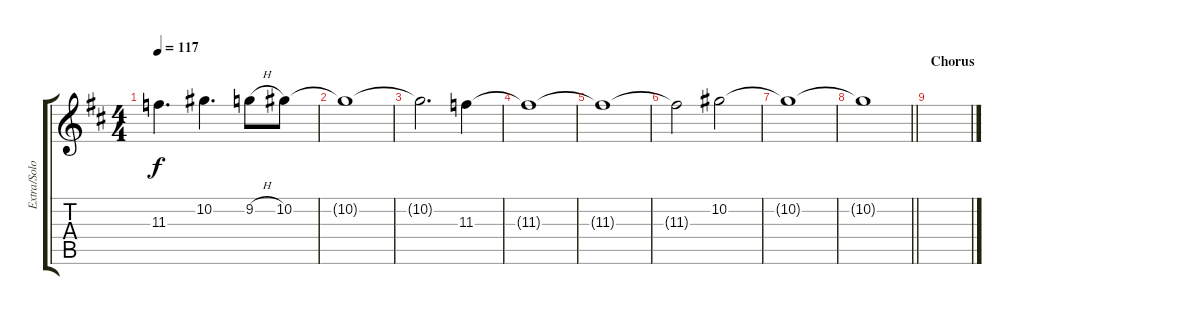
\track ("Extra/Solo" "Extra/Solo") {instrument electricguitarjazz}
\staff {score tabs}
\tuning (Eb4 Bb3 Gb3 Db3 Ab2 Eb2) {hide}
\ts (4 4)
\tempo 117
\clef g2
\ks d
11.3.4{d dy f} 10.2.4{d} 9.2{h}.8 10.2.8 |
10.2{t}.1 |
10.2{t}.2{d} 11.3.4 |
11.3{t}.1 |
11.3{t}.1 |
11.3{t}.2 10.2.2 |
10.2{t}.1 |
\barLineRight lightlight
10.2{t}.1 |
\section ("" "Chorus")
